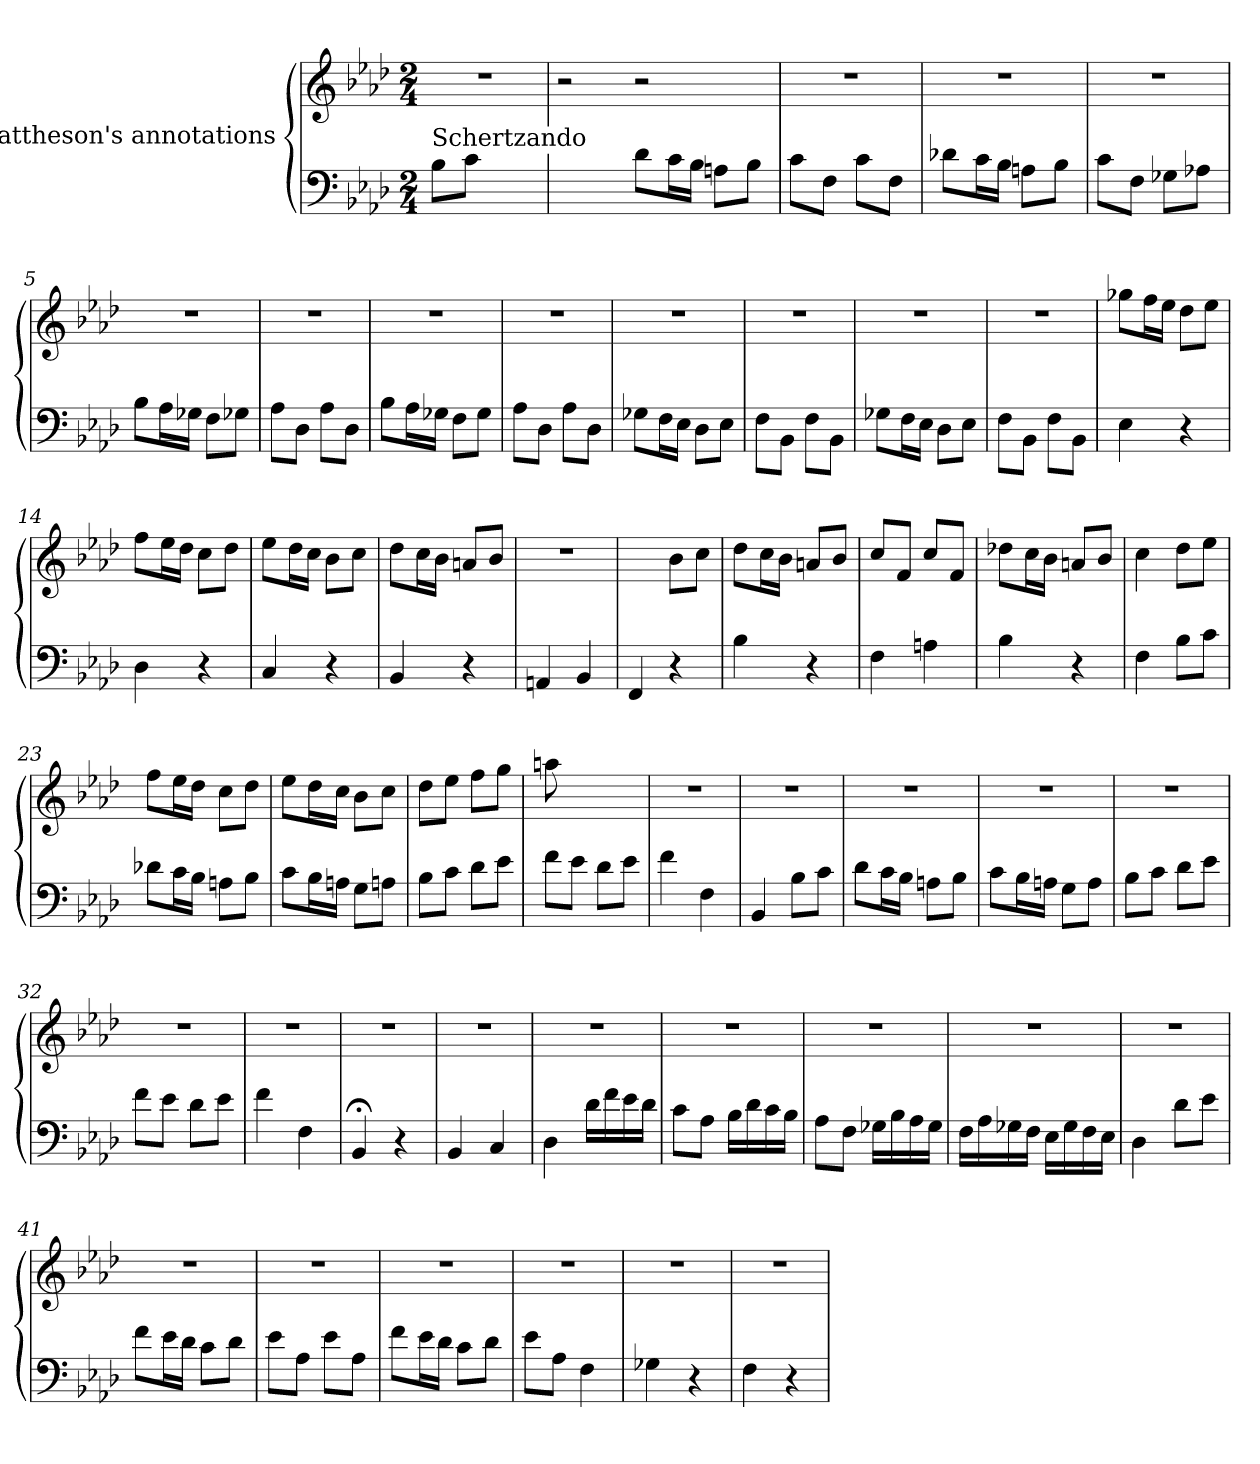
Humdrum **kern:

**kern	**kern
*part2	*part1
*staff2	*staff1
*	*I"Mattheson's annotations
*clefF4	*clefG2
*k[b-e-a-d-]	*k[b-e-a-d-]
*f:	*f:
*M2/4	*M2/4
=	=
!LO:TX:t=Schertzando	!
8B-\L	2r
8c\J	.
4ryy	.
=1	=1
2ryy	2r
8d-\L	2r
16c\L	.
16B-\JJ	.
8An\L	.
8B-\J	.
=2	=2
8c\L	2r
8F\J	.
8c\L	.
8F\J	.
=3	=3
8d-X\L	2r
16c\L	.
16B-\JJ	.
8An\L	.
8B-\J	.
=4	=4
8c\L	2r
8F\J	.
8G-X\L	.
8A-X\J	.
=5	=5
8B-\L	2r
16A-\L	.
16G-X\JJ	.
8F\L	.
8G-X\J	.
=6	=6
8A-\L	2r
8D-\J	.
8A-\L	.
8D-\J	.
=7	=7
8B-\L	2r
16A-\L	.
16G-X\JJ	.
8F\L	.
8G-\J	.
=8	=8
8A-\L	2r
8D-\J	.
8A-\L	.
8D-\J	.
=9	=9
8G-X\L	2r
16F\L	.
16E-\JJ	.
8D-\L	.
8E-\J	.
=10	=10
8F\L	2r
8BB-\J	.
8F\L	.
8BB-\J	.
=11	=11
8G-X\L	2r
16F\L	.
16E-\JJ	.
8D-\L	.
8E-\J	.
=12	=12
8F\L	2r
8BB-\J	.
8F\L	.
8BB-\J	.
=13	=13
4E-\	8gg-X\L
.	16ff\L
.	16ee-\JJ
4r	8dd-\L
.	8ee-\J
=14	=14
4D-\	8ff\L
.	16ee-\L
.	16dd-\JJ
4r	8cc\L
.	8dd-\J
=15	=15
4C/	8ee-\L
.	16dd-\L
.	16cc\JJ
4r	8b-\L
.	8cc\J
=16	=16
4BB-/	8dd-\L
.	16cc\L
.	16b-\JJ
4r	8an/L
.	8b-/J
=17	=17
4AAn/	2r
4BB-/	.
=18	=18
4FF/	4ryy
4r	8b-\L
.	8cc\J
=19	=19
4B-\	8dd-\L
.	16cc\L
.	16b-\JJ
4r	8an/L
.	8b-/J
=20	=20
4F\	8cc/L
.	8f/J
4An\	8cc/L
.	8f/J
=21	=21
4B-\	8dd-X\L
.	16cc\L
.	16b-\JJ
4r	8an/L
.	8b-/J
=22	=22
4F\	4cc\
8B-\L	8dd-\L
8c\J	8ee-\J
=23	=23
8d-X\L	8ff\L
16c\L	16ee-\L
16B-\JJ	16dd-\JJ
8An\L	8cc\L
8B-\J	8dd-\J
=24	=24
8c\L	8ee-\L
16B-\L	16dd-\L
16An\JJ	16cc\JJ
8G\L	8b-\L
8An\J	8cc\J
=25	=25
8B-\L	8dd-\L
8c\J	8ee-\J
8d-\L	8ff\L
8e-\J	8gg\J
=26	=26
8f\L	8aan\
8e-\J	4.ryy
8d-\L	.
8e-\J	.
=27	=27
4f\	2r
4F\	.
=28	=28
4BB-/	2r
8B-\L	.
8c\J	.
=29	=29
8d-\L	2r
16c\L	.
16B-\JJ	.
8An\L	.
8B-\J	.
=30	=30
8c\L	2r
16B-\L	.
16An\JJ	.
8G\L	.
8A\J	.
=31	=31
8B-\L	2r
8c\J	.
8d-\L	.
8e-\J	.
=32	=32
8f\L	2r
8e-\J	.
8d-\L	.
8e-\J	.
=33	=33
4f\	2r
4F\	.
=34	=34
4BB-;</	2r
4r	.
=35	=35
4BB-/	2r
4C/	.
=36	=36
4D-\	2r
16d-\LL	.
16f\	.
16e-\	.
16d-\JJ	.
=37	=37
8c\L	2r
8A-\J	.
16B-\LL	.
16d-\	.
16c\	.
16B-\JJ	.
=38	=38
8A-\L	2r
8F\J	.
16G-X\LL	.
16B-\	.
16A-\	.
16G-\JJ	.
=39	=39
16F\LL	2r
16A-\	.
16G-X\	.
16F\JJ	.
16E-\LL	.
16G-\	.
16F\	.
16E-\JJ	.
=40	=40
4D-\	2r
8d-\L	.
8e-\J	.
=41	=41
8f\L	2r
16e-\L	.
16d-\JJ	.
8c\L	.
8d-\J	.
=42	=42
8e-\L	2r
8A-\J	.
8e-\L	.
8A-\J	.
=43	=43
8f\L	2r
16e-\L	.
16d-\JJ	.
8c\L	.
8d-\J	.
=44	=44
8e-\L	2r
8A-\J	.
4F\	.
=45	=45
4G-X\	2r
4r	.
=46	=46
4F\	2r
4r	.
=	=
*-	*-
